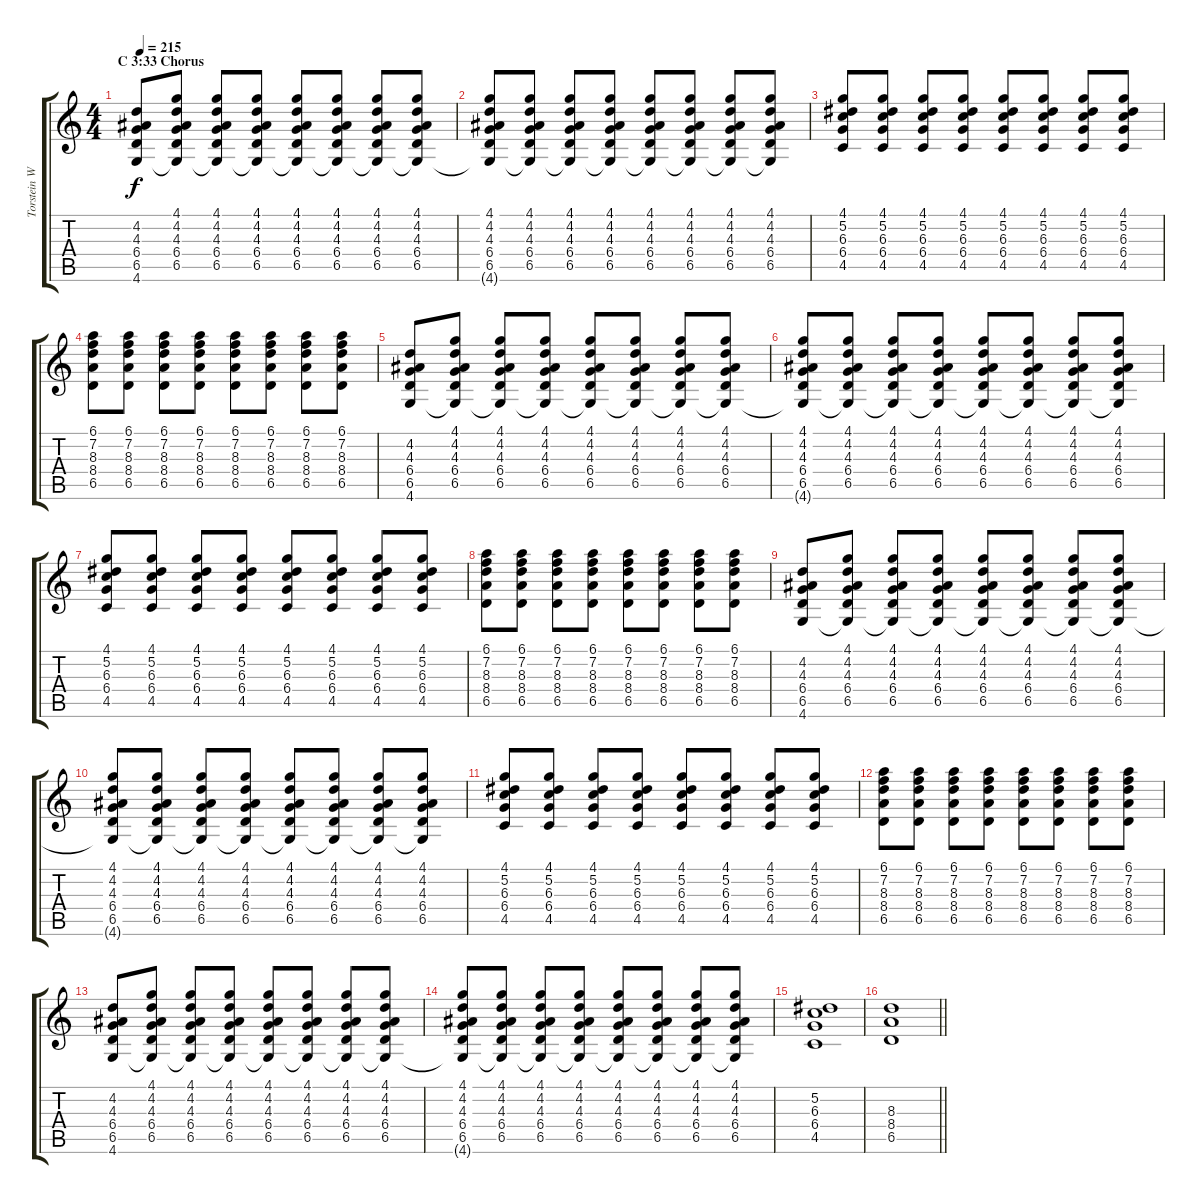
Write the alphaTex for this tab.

\track ("Torstein Wickberg (Rhythm Guitar)" "Torstein W") {instrument electricguitarclean}
\staff {score tabs}
\tuning (Eb4 Bb3 Gb3 Db3 Ab2 Eb2) {hide}
\ts (4 4)
\section ("" "C 3:33 Chorus")
\tempo 215
\clef g2
\ks c
(4.2 4.3 6.4 6.5 4.6).8{dy f instrument distortionguitar} (4.1 4.2 4.3 6.4 6.5 4.6{t}).8 (4.1 4.2 4.3 6.4 6.5 4.6{t}).8 (4.1 4.2 4.3 6.4 6.5 4.6{t}).8 (4.1 4.2 4.3 6.4 6.5 4.6{t}).8 (4.1 4.2 4.3 6.4 6.5 4.6{t}).8 (4.1 4.2 4.3 6.4 6.5 4.6{t}).8 (4.1 4.2 4.3 6.4 6.5 4.6{t}).8 |
(4.1 4.2 4.3 6.4 6.5 4.6{t}).8 (4.1 4.2 4.3 6.4 6.5 4.6{t}).8 (4.1 4.2 4.3 6.4 6.5 4.6{t}).8 (4.1 4.2 4.3 6.4 6.5 4.6{t}).8 (4.1 4.2 4.3 6.4 6.5 4.6{t}).8 (4.1 4.2 4.3 6.4 6.5 4.6{t}).8 (4.1 4.2 4.3 6.4 6.5 4.6{t}).8 (4.1 4.2 4.3 6.4 6.5 4.6{t}).8 |
(4.1 5.2 6.3 6.4 4.5).8 (4.1 5.2 6.3 6.4 4.5).8 (4.1 5.2 6.3 6.4 4.5).8 (4.1 5.2 6.3 6.4 4.5).8 (4.1 5.2 6.3 6.4 4.5).8 (4.1 5.2 6.3 6.4 4.5).8 (4.1 5.2 6.3 6.4 4.5).8 (4.1 5.2 6.3 6.4 4.5).8 |
(6.1 7.2 8.3 8.4 6.5).8 (6.1 7.2 8.3 8.4 6.5).8 (6.1 7.2 8.3 8.4 6.5).8 (6.1 7.2 8.3 8.4 6.5).8 (6.1 7.2 8.3 8.4 6.5).8 (6.1 7.2 8.3 8.4 6.5).8 (6.1 7.2 8.3 8.4 6.5).8 (6.1 7.2 8.3 8.4 6.5).8 |
(4.2 4.3 6.4 6.5 4.6).8 (4.1 4.2 4.3 6.4 6.5 4.6{t}).8 (4.1 4.2 4.3 6.4 6.5 4.6{t}).8 (4.1 4.2 4.3 6.4 6.5 4.6{t}).8 (4.1 4.2 4.3 6.4 6.5 4.6{t}).8 (4.1 4.2 4.3 6.4 6.5 4.6{t}).8 (4.1 4.2 4.3 6.4 6.5 4.6{t}).8 (4.1 4.2 4.3 6.4 6.5 4.6{t}).8 |
(4.1 4.2 4.3 6.4 6.5 4.6{t}).8 (4.1 4.2 4.3 6.4 6.5 4.6{t}).8 (4.1 4.2 4.3 6.4 6.5 4.6{t}).8 (4.1 4.2 4.3 6.4 6.5 4.6{t}).8 (4.1 4.2 4.3 6.4 6.5 4.6{t}).8 (4.1 4.2 4.3 6.4 6.5 4.6{t}).8 (4.1 4.2 4.3 6.4 6.5 4.6{t}).8 (4.1 4.2 4.3 6.4 6.5 4.6{t}).8 |
(4.1 5.2 6.3 6.4 4.5).8 (4.1 5.2 6.3 6.4 4.5).8 (4.1 5.2 6.3 6.4 4.5).8 (4.1 5.2 6.3 6.4 4.5).8 (4.1 5.2 6.3 6.4 4.5).8 (4.1 5.2 6.3 6.4 4.5).8 (4.1 5.2 6.3 6.4 4.5).8 (4.1 5.2 6.3 6.4 4.5).8 |
(6.1 7.2 8.3 8.4 6.5).8 (6.1 7.2 8.3 8.4 6.5).8 (6.1 7.2 8.3 8.4 6.5).8 (6.1 7.2 8.3 8.4 6.5).8 (6.1 7.2 8.3 8.4 6.5).8 (6.1 7.2 8.3 8.4 6.5).8 (6.1 7.2 8.3 8.4 6.5).8 (6.1 7.2 8.3 8.4 6.5).8 |
(4.2 4.3 6.4 6.5 4.6).8 (4.1 4.2 4.3 6.4 6.5 4.6{t}).8 (4.1 4.2 4.3 6.4 6.5 4.6{t}).8 (4.1 4.2 4.3 6.4 6.5 4.6{t}).8 (4.1 4.2 4.3 6.4 6.5 4.6{t}).8 (4.1 4.2 4.3 6.4 6.5 4.6{t}).8 (4.1 4.2 4.3 6.4 6.5 4.6{t}).8 (4.1 4.2 4.3 6.4 6.5 4.6{t}).8 |
(4.1 4.2 4.3 6.4 6.5 4.6{t}).8 (4.1 4.2 4.3 6.4 6.5 4.6{t}).8 (4.1 4.2 4.3 6.4 6.5 4.6{t}).8 (4.1 4.2 4.3 6.4 6.5 4.6{t}).8 (4.1 4.2 4.3 6.4 6.5 4.6{t}).8 (4.1 4.2 4.3 6.4 6.5 4.6{t}).8 (4.1 4.2 4.3 6.4 6.5 4.6{t}).8 (4.1 4.2 4.3 6.4 6.5 4.6{t}).8 |
(4.1 5.2 6.3 6.4 4.5).8 (4.1 5.2 6.3 6.4 4.5).8 (4.1 5.2 6.3 6.4 4.5).8 (4.1 5.2 6.3 6.4 4.5).8 (4.1 5.2 6.3 6.4 4.5).8 (4.1 5.2 6.3 6.4 4.5).8 (4.1 5.2 6.3 6.4 4.5).8 (4.1 5.2 6.3 6.4 4.5).8 |
(6.1 7.2 8.3 8.4 6.5).8 (6.1 7.2 8.3 8.4 6.5).8 (6.1 7.2 8.3 8.4 6.5).8 (6.1 7.2 8.3 8.4 6.5).8 (6.1 7.2 8.3 8.4 6.5).8 (6.1 7.2 8.3 8.4 6.5).8 (6.1 7.2 8.3 8.4 6.5).8 (6.1 7.2 8.3 8.4 6.5).8 |
(4.2 4.3 6.4 6.5 4.6).8 (4.1 4.2 4.3 6.4 6.5 4.6{t}).8 (4.1 4.2 4.3 6.4 6.5 4.6{t}).8 (4.1 4.2 4.3 6.4 6.5 4.6{t}).8 (4.1 4.2 4.3 6.4 6.5 4.6{t}).8 (4.1 4.2 4.3 6.4 6.5 4.6{t}).8 (4.1 4.2 4.3 6.4 6.5 4.6{t}).8 (4.1 4.2 4.3 6.4 6.5 4.6{t}).8 |
(4.1 4.2 4.3 6.4 6.5 4.6{t}).8 (4.1 4.2 4.3 6.4 6.5 4.6{t}).8 (4.1 4.2 4.3 6.4 6.5 4.6{t}).8 (4.1 4.2 4.3 6.4 6.5 4.6{t}).8 (4.1 4.2 4.3 6.4 6.5 4.6{t}).8 (4.1 4.2 4.3 6.4 6.5 4.6{t}).8 (4.1 4.2 4.3 6.4 6.5 4.6{t}).8 (4.1 4.2 4.3 6.4 6.5 4.6{t}).8 |
(5.2 6.3 6.4 4.5).1 |
\barLineRight lightlight
(8.3 8.4 6.5).1
